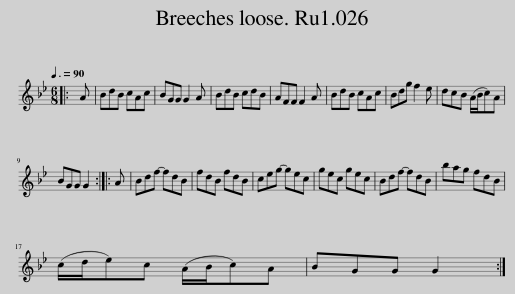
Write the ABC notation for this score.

X:1
L:1/8
Q:3/8=90
M:6/8
I:linebreak $
K:Gmin
V:1 treble
V:1
|: A | BdB cAc | BGG G2 A | BdB cdB | AFF F2 A | %5
 BdB cAc | Bdg f2 e | dcB (A/B/c)A |$ BGG G2 :: A | %10
 Bdf- fdB | fdB fdB | ceg- gec | gec gec | Bdf- fdB | %15
 bag fdB |$ (c/d/e)c (A/B/c)A | BGG G2 :| %18
